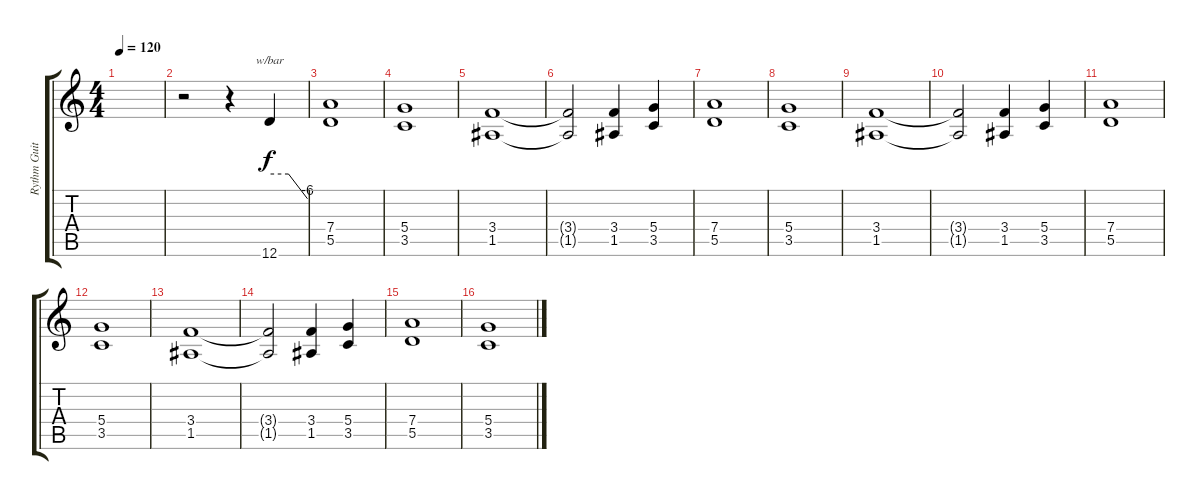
\track ("Rythm Guitar" "Rythm Guit") {instrument overdrivenguitar}
\staff {score tabs}
\tuning (D4 B3 D3 D3 A2 D2) {hide}
\ts (4 4)
\tempo 120
\clef g2
\ks c
|
r.2 r.4 12.6.4{tbe (custom default 0 0 30 0 60 -24)} |
(7.4 5.5).1{volume 13} |
(5.4 3.5).1 |
(3.4 1.5).1 |
(3.4{t} 1.5{t}).2 (3.4 1.5).4 (5.4 3.5).4 |
(7.4 5.5).1{volume 13} |
(5.4 3.5).1 |
(3.4 1.5).1 |
(3.4{t} 1.5{t}).2 (3.4 1.5).4 (5.4 3.5).4 |
(7.4 5.5).1{volume 13} |
(5.4 3.5).1 |
(3.4 1.5).1 |
(3.4{t} 1.5{t}).2 (3.4 1.5).4 (5.4 3.5).4 |
(7.4 5.5).1{volume 13} |
(5.4 3.5).1
